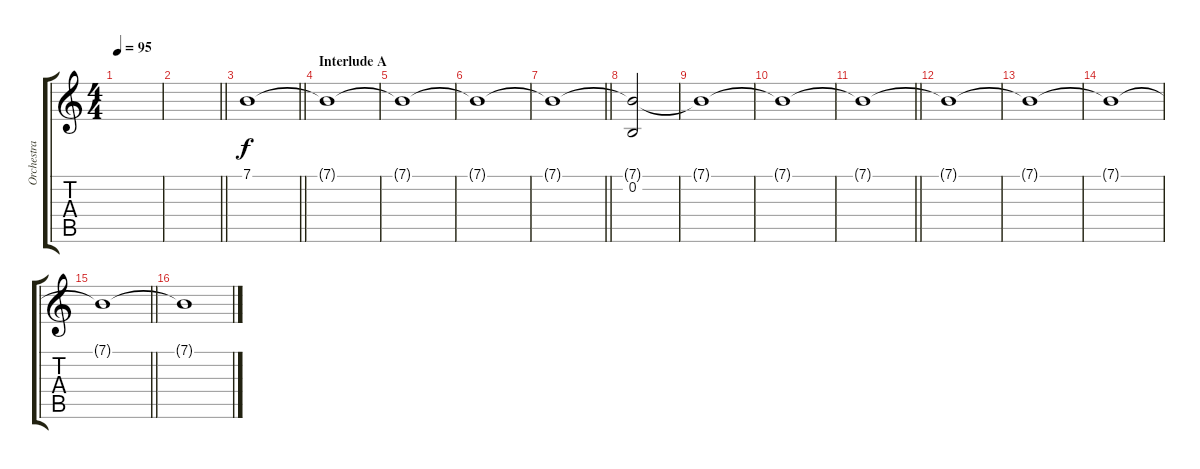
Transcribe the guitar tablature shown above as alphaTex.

\track ("Orchestra III (Miro)" "Orchestra ") {instrument flute}
\staff {score tabs}
\tuning (E4 B3 G3 D3 A2 E2) {hide}
\ts (4 4)
\tempo 95
\clef g2
\ks c
|
\barLineRight lightlight
|
\barLineRight lightlight
7.1.1{volume 5 instrument violin} |
\section ("" "Interlude A")
7.1{t}.1 |
7.1{t}.1 |
7.1{t}.1 |
\barLineRight lightlight
7.1{t}.1 |
(7.1{t} 0.2).2 |
7.1{t}.1 |
7.1{t}.1 |
\barLineRight lightlight
7.1{t}.1 |
7.1{t}.1 |
7.1{t}.1 |
7.1{t}.1{volume 8} |
\barLineRight lightlight
7.1{t}.1 |
7.1{t}.1
